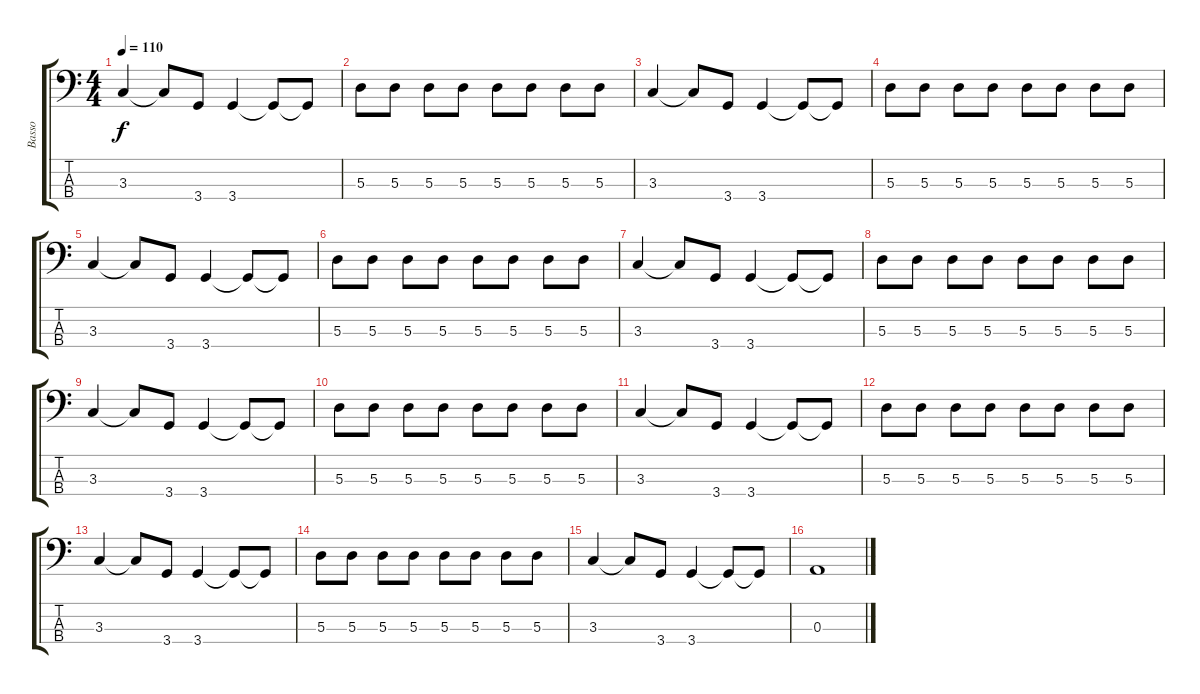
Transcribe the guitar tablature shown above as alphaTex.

\track ("Basso" "Basso") {instrument electricbassfinger}
\staff {score tabs}
\tuning (G2 D2 A1 E1) {hide}
\ts (4 4)
\tempo 110
\clef f4
\ks c
3.3.4{dy f} 3.3{t}.8 3.4.8 3.4.4 3.4{t}.8 3.4{t}.8 |
5.3.8 5.3.8 5.3.8 5.3.8 5.3.8 5.3.8 5.3.8 5.3.8 |
3.3.4 3.3{t}.8 3.4.8 3.4.4 3.4{t}.8 3.4{t}.8 |
5.3.8 5.3.8 5.3.8 5.3.8 5.3.8 5.3.8 5.3.8 5.3.8 |
3.3.4 3.3{t}.8 3.4.8 3.4.4 3.4{t}.8 3.4{t}.8 |
5.3.8 5.3.8 5.3.8 5.3.8 5.3.8 5.3.8 5.3.8 5.3.8 |
3.3.4 3.3{t}.8 3.4.8 3.4.4 3.4{t}.8 3.4{t}.8 |
5.3.8 5.3.8 5.3.8 5.3.8 5.3.8 5.3.8 5.3.8 5.3.8 |
3.3.4 3.3{t}.8 3.4.8 3.4.4 3.4{t}.8 3.4{t}.8 |
5.3.8 5.3.8 5.3.8 5.3.8 5.3.8 5.3.8 5.3.8 5.3.8 |
3.3.4 3.3{t}.8 3.4.8 3.4.4 3.4{t}.8 3.4{t}.8 |
5.3.8 5.3.8 5.3.8 5.3.8 5.3.8 5.3.8 5.3.8 5.3.8 |
3.3.4 3.3{t}.8 3.4.8 3.4.4 3.4{t}.8 3.4{t}.8 |
5.3.8 5.3.8 5.3.8 5.3.8 5.3.8 5.3.8 5.3.8 5.3.8 |
3.3.4 3.3{t}.8 3.4.8 3.4.4 3.4{t}.8 3.4{t}.8 |
0.3.1
